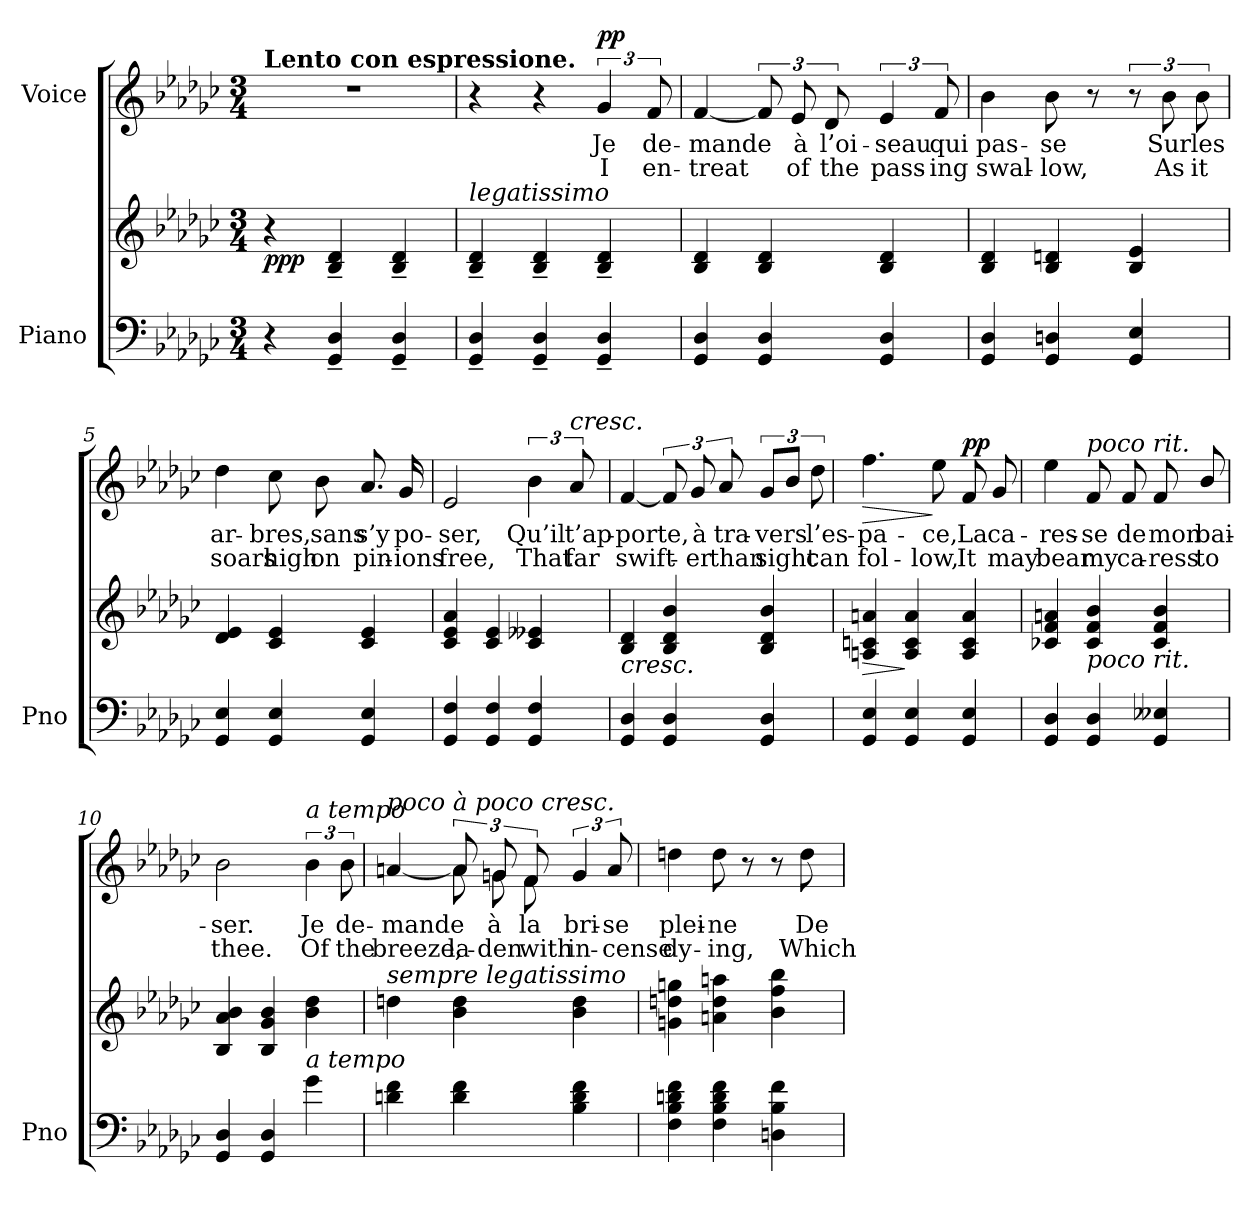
**kern	**kern	**dynam	**kern	**text	**text	**dynam
*part2	*part2	*part2	*part1	*part1	*part1	*part1
*staff3	*staff2	*staff2/3	*staff1	*staff1	*staff1	*staff1
*I"Piano	*	*	*I"Voice	*	*	*
*I'Pno	*	*	*	*	*	*
*clefF4	*clefG2	*	*clefG2	*	*	*
*k[b-e-a-d-g-c-]	*k[b-e-a-d-g-c-]	*	*k[b-e-a-d-g-c-]	*	*	*
*M3/4	*M3/4	*	*M3/4	*	*	*
=1	=1	=1	=1	=1	=1	=1
!	!	!	!LO:TX:a:B:t=Lento con espressione.	!	!	!
!	!	!LO:DY:b	!	!	!	!
4r	4r	ppp	2.r	.	.	.
4GG-/~ 4D-/~	4B-/~ 4d-/~	.	.	.	.	.
4GG-/~ 4D-/~	4B-/~ 4d-/~	.	.	.	.	.
=2	=2	=2	=2	=2	=2	=2
!	!LO:TX:i:t=legatissimo	!	!	!	!	!
4GG-/~ 4D-/~	4B-/~ 4d-/~	.	4r	.	.	.
4GG-/~ 4D-/~	4B-/~ 4d-/~	.	4r	.	.	.
!	!	!	!	!	!	!LO:DY:a
4GG-/~ 4D-/~	4B-/~ 4d-/~	.	6g-/	Je	I	pp
.	.	.	12f/	de-	en-	.
=3	=3	=3	=3	=3	=3	=3
4GG-/ 4D-/	4B-/ 4d-/	.	[4f/	-mande	-treat	.
4GG-/ 4D-/	4B-/ 4d-/	.	12f/]	.	.	.
.	.	.	12e-/	à	of	.
.	.	.	12d-/	l’oi-	the	.
4GG-/ 4D-/	4B-/ 4d-/	.	6e-/	-seau	pass-	.
.	.	.	12f/	qui	-ing	.
=4	=4	=4	=4	=4	=4	=4
4GG-/ 4D-/	4B-/ 4d-/	.	4b-\	pas-	swal-	.
4GG-/ 4Dn/	4B-/ 4dn/	.	8b-\	-se	-low,	.
.	.	.	8r	.	.	.
4GG-/ 4E-/	4B-/ 4e-/	.	12r	.	.	.
.	.	.	12b-\	Sur	As	.
.	.	.	12b-\	les	it	.
=5	=5	=5	=5	=5	=5	=5
4GG-/ 4E-/	4d-/ 4e-/	.	4dd-\	ar-	soars	.
4GG-/ 4E-/	4c-/ 4e-/	.	8cc-\	-bres,	high	.
.	.	.	8b-\	sans	on	.
4GG-/ 4E-/	4c-/ 4e-/	.	8.a-/	s’y	pin-	.
.	.	.	16g-/	po-	-ions	.
=6	=6	=6	=6	=6	=6	=6
4GG-/ 4F/	4c-/ 4e-/ 4a-/	.	2e-/	-ser,	free,	.
4GG-/ 4F/	4c-/ 4e-/	.	.	.	.	.
4GG-/ 4F/	4c-/ 4e--X/	.	6b-\	Qu’il	That	.
!	!	!	!LO:TX:a:i:t=cresc.	!	!	!
.	.	.	12a-/	t’ap-	far	.
=7	=7	=7	=7	=7	=7	=7
!	!LO:TX:b:i:t=cresc.	!	!	!	!	!
4GG-/ 4D-/	4B-/ 4d-/	.	[4f/	-porte,	swift-	.
4GG-/ 4D-/	4B-/ 4d-/ 4b-/	.	12f/]	.	.	.
.	.	.	12g-/	à	-er	.
.	.	.	12a-/	tra-	than	.
4GG-/ 4D-/	4B-/ 4d-/ 4b-/	.	12g-/L	-vers	sight	.
.	.	.	12b-/J	.	.	.
.	.	.	12dd-\	l’es-	can	.
=8	=8	=8	=8	=8	=8	=8
!	!	!LO:HP:b	!	!	!	!LO:HP:b
4GG-/ 4E-/	4An/ 4cn/ 4an/	>	4.ff\	-pa-	fol-	>
4GG-/ 4E-/	4A/ 4c/ 4a/	]	.	.	.	.
.	.	.	8ee-\	-ce,	-low,	]
!	!	!	!	!	!	!LO:DY:a
4GG-/ 4E-/	4A/ 4c/ 4a/	.	8f/	La	It	pp
.	.	.	8g-/	ca-	may	.
=9	=9	=9	=9	=9	=9	=9
4GG-/ 4D-/	4c-X/ 4f/ 4an/	.	4ee-\	-res-	bear	.
!	!	!	!LO:TX:a:i:t=poco rit.	!	!	!
!	!LO:TX:b:i:t=poco rit.	!	!	!	!	!
4GG-/ 4D-/	4c-/ 4f/ 4b-/	.	8f/	-se	my	.
.	.	.	8f/	de	ca-	.
4GG-/ 4E--X/	4c-/ 4f/ 4b-/	.	8f/	mon	-ress	.
.	.	.	8b-/	bai-	to	.
=10	=10	=10	=10	=10	=10	=10
4GG-/ 4D-/	4B-/ 4a-/ 4b-/	.	2b-\	-ser.	thee.	.
4GG-/ 4D-/	4B-/ 4g-/ 4b-/	.	.	.	.	.
!	!	!	!LO:TX:a:i:t=a tempo	!	!	!
!	!LO:TX:b:i:t=a tempo	!	!	!	!	!
4g-\	4b-\ 4dd-\	.	6b-\	Je	Of	.
.	.	.	12b-\	de-	the	.
=11	=11	=11	=11	=11	=11	=11
*	*	*	*^	*	*	*
!	!	!	!LO:TX:a:i:t=poco à poco cresc.	!	!	!	!
!	!LO:TX:i:t=sempre legatissimo	!	!	!	!	!	!
4dn\ 4f\	4ddn\	.	[4an/	4ryy	-mande	breeze,	.
*	*	*	*	*Xtuplet	*	*	*
4d\ 4f\	4b-\ 4dd\	.	12a/]	12a!\	.	la-	.
.	.	.	12gn/	12g!\	à	-den	.
.	.	.	12f/	12f!\	la	with	.
*	*	*	*tuplet	*	*	*	*
4B-\ 4d\ 4f\	4b-\ 4dd\	.	6g/	4ryy	bri-	in-	.
.	.	.	12a/	.	-se	-cense	.
*	*	*	*v	*v	*	*	*
=12	=12	=12	=12	=12	=12	=12
4F\ 4B-\ 4dn\ 4f\	4gn\ 4ddn\ 4ggn\	.	4ddn\	plei-	dy-	.
4F\ 4B-\ 4d\ 4f\	4an\ 4dd\ 4aan\	.	8dd\	-ne	-ing,	.
.	.	.	8r	.	.	.
4Dn\ 4B-\ 4f\	4b-\ 4ff\ 4bb-\	.	8r	.	.	.
.	.	.	8dd\	De	Which	.
=	=	=	=	=	=	=
*-	*-	*-	*-	*-	*-	*-
